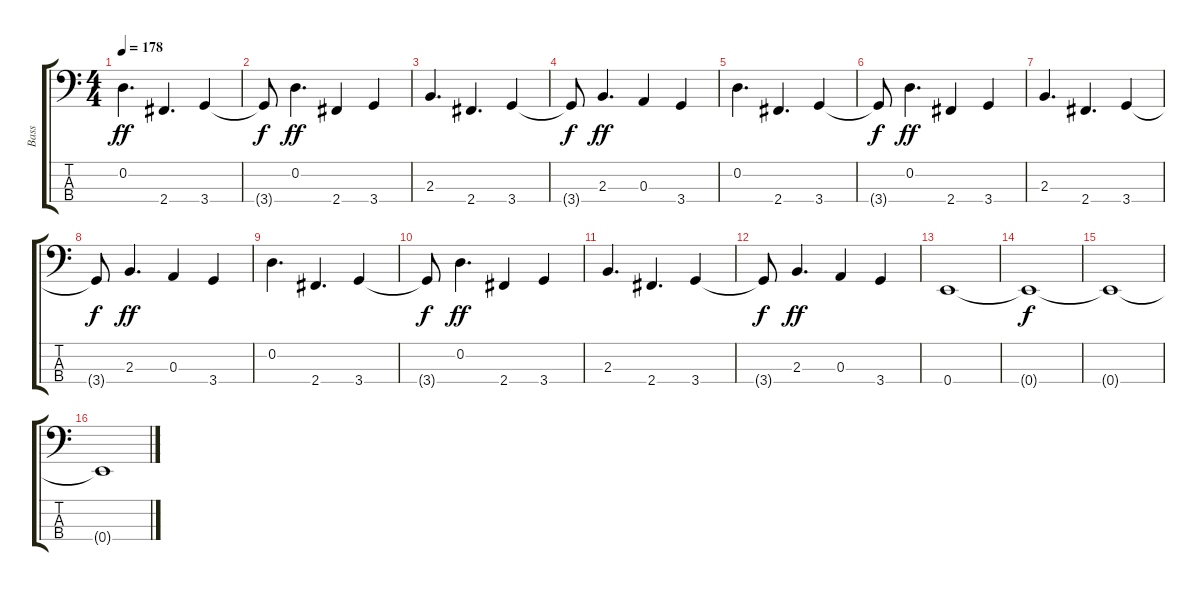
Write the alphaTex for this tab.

\track ("Bass" "Bass") {instrument electricbassfinger}
\staff {score tabs}
\tuning (G2 D2 A1 E1) {hide}
\ts (4 4)
\tempo 178
\clef f4
\ks c
0.2.4{d dy ff} 2.4.4{d} 3.4.4 |
3.4{t}.8{dy f} 0.2.4{d dy ff} 2.4.4 3.4.4 |
2.3.4{d} 2.4.4{d} 3.4.4 |
3.4{t}.8{dy f} 2.3.4{d dy ff} 0.3.4 3.4.4 |
0.2.4{d} 2.4.4{d} 3.4.4 |
3.4{t}.8{dy f} 0.2.4{d dy ff} 2.4.4 3.4.4 |
2.3.4{d} 2.4.4{d} 3.4.4 |
3.4{t}.8{dy f} 2.3.4{d dy ff} 0.3.4 3.4.4 |
0.2.4{d} 2.4.4{d} 3.4.4 |
3.4{t}.8{dy f} 0.2.4{d dy ff} 2.4.4 3.4.4 |
2.3.4{d} 2.4.4{d} 3.4.4 |
3.4{t}.8{dy f} 2.3.4{d dy ff} 0.3.4 3.4.4 |
0.4.1 |
0.4{t}.1{dy f} |
0.4{t}.1 |
0.4{t}.1
